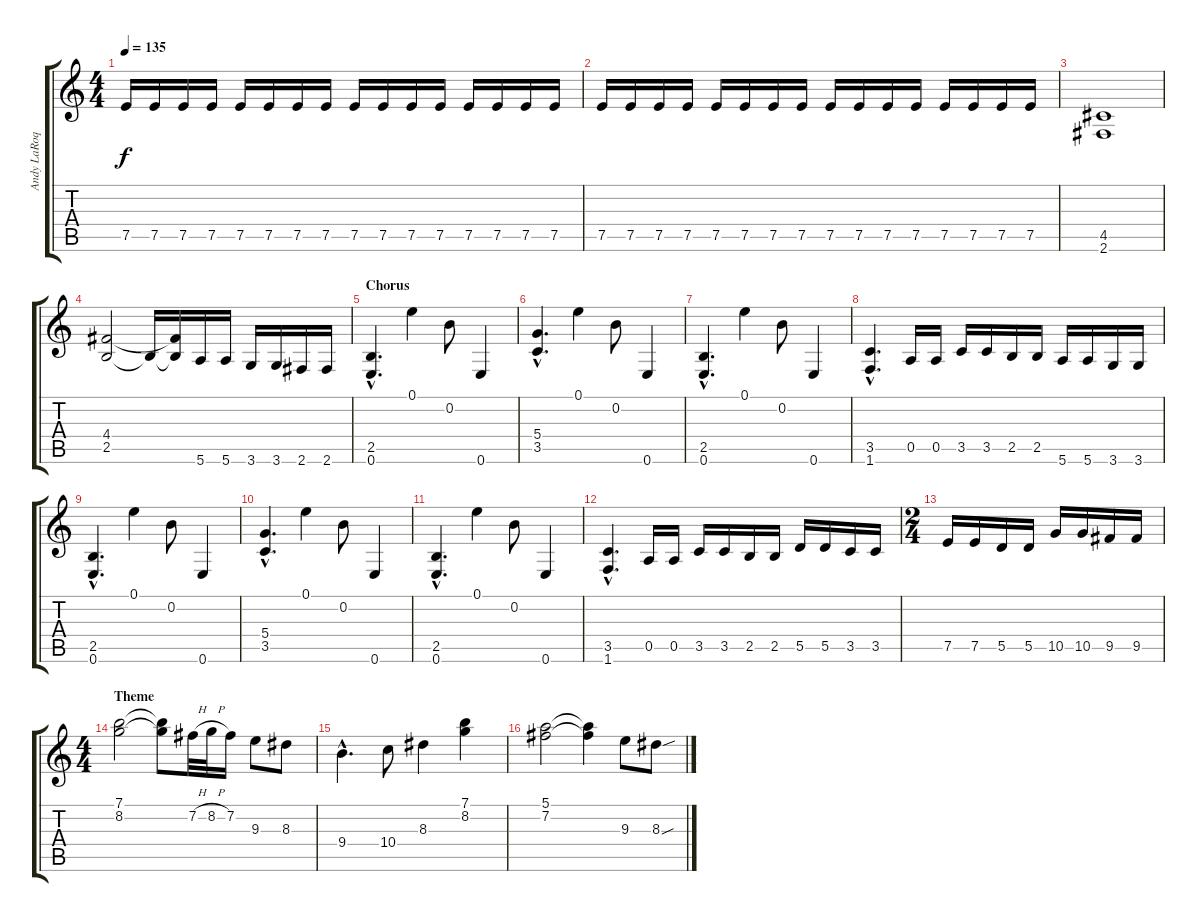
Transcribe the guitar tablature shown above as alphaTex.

\track ("Andy LaRoque - Guitars" "Andy LaRoq") {instrument distortionguitar}
\staff {score tabs}
\tuning (E4 B3 G3 D3 A2 E2) {hide}
\ts (4 4)
\tempo 135
\clef g2
\ks c
7.5.16{dy f} 7.5.16 7.5.16 7.5.16 7.5.16 7.5.16 7.5.16 7.5.16 7.5.16 7.5.16 7.5.16 7.5.16 7.5.16 7.5.16 7.5.16 7.5.16 |
7.5.16 7.5.16 7.5.16 7.5.16 7.5.16 7.5.16 7.5.16 7.5.16 7.5.16 7.5.16 7.5.16 7.5.16 7.5.16 7.5.16 7.5.16 7.5.16 |
(4.5 2.6).1 |
(4.4 2.5).2 2.5{t}.16 (4.4{t} 2.5{t}).16 5.6.16 5.6.16 3.6.16 3.6.16 2.6.16 2.6.16 |
\section ("" "Chorus")
(2.5{hac} 0.6{hac}).4{d} 0.1.4 0.2.8 0.6.4 |
(5.4{hac} 3.5{hac}).4{d} 0.1.4 0.2.8 0.6.4 |
(2.5{hac} 0.6{hac}).4{d} 0.1.4 0.2.8 0.6.4 |
(3.5{hac} 1.6{hac}).4{d} 0.5.16 0.5.16 3.5.16 3.5.16 2.5.16 2.5.16 5.6.16 5.6.16 3.6.16 3.6.16 |
(2.5{hac} 0.6{hac}).4{d} 0.1.4 0.2.8 0.6.4 |
(5.4{hac} 3.5{hac}).4{d} 0.1.4 0.2.8 0.6.4 |
(2.5{hac} 0.6{hac}).4{d} 0.1.4 0.2.8 0.6.4 |
(3.5{hac} 1.6{hac}).4{d} 0.5.16 0.5.16 3.5.16 3.5.16 2.5.16 2.5.16 5.5.16 5.5.16 3.5.16 3.5.16 |
\ts (2 4)
7.5.16 7.5.16 5.5.16 5.5.16 10.5.16 10.5.16 9.5.16 9.5.16 |
\ts (4 4)
\section ("" "Theme")
(7.1 8.2).2 (7.1{t} 8.2{t}).8 7.2{h}.32 8.2{h}.32 7.2.16 9.3.8 8.3.8 |
9.4{hac}.4{d} 10.4.8 8.3.4 (7.1 8.2).4 |
(5.1 7.2).2 (5.1{t} 7.2{t}).4 9.3.8 8.3{sou}.8
